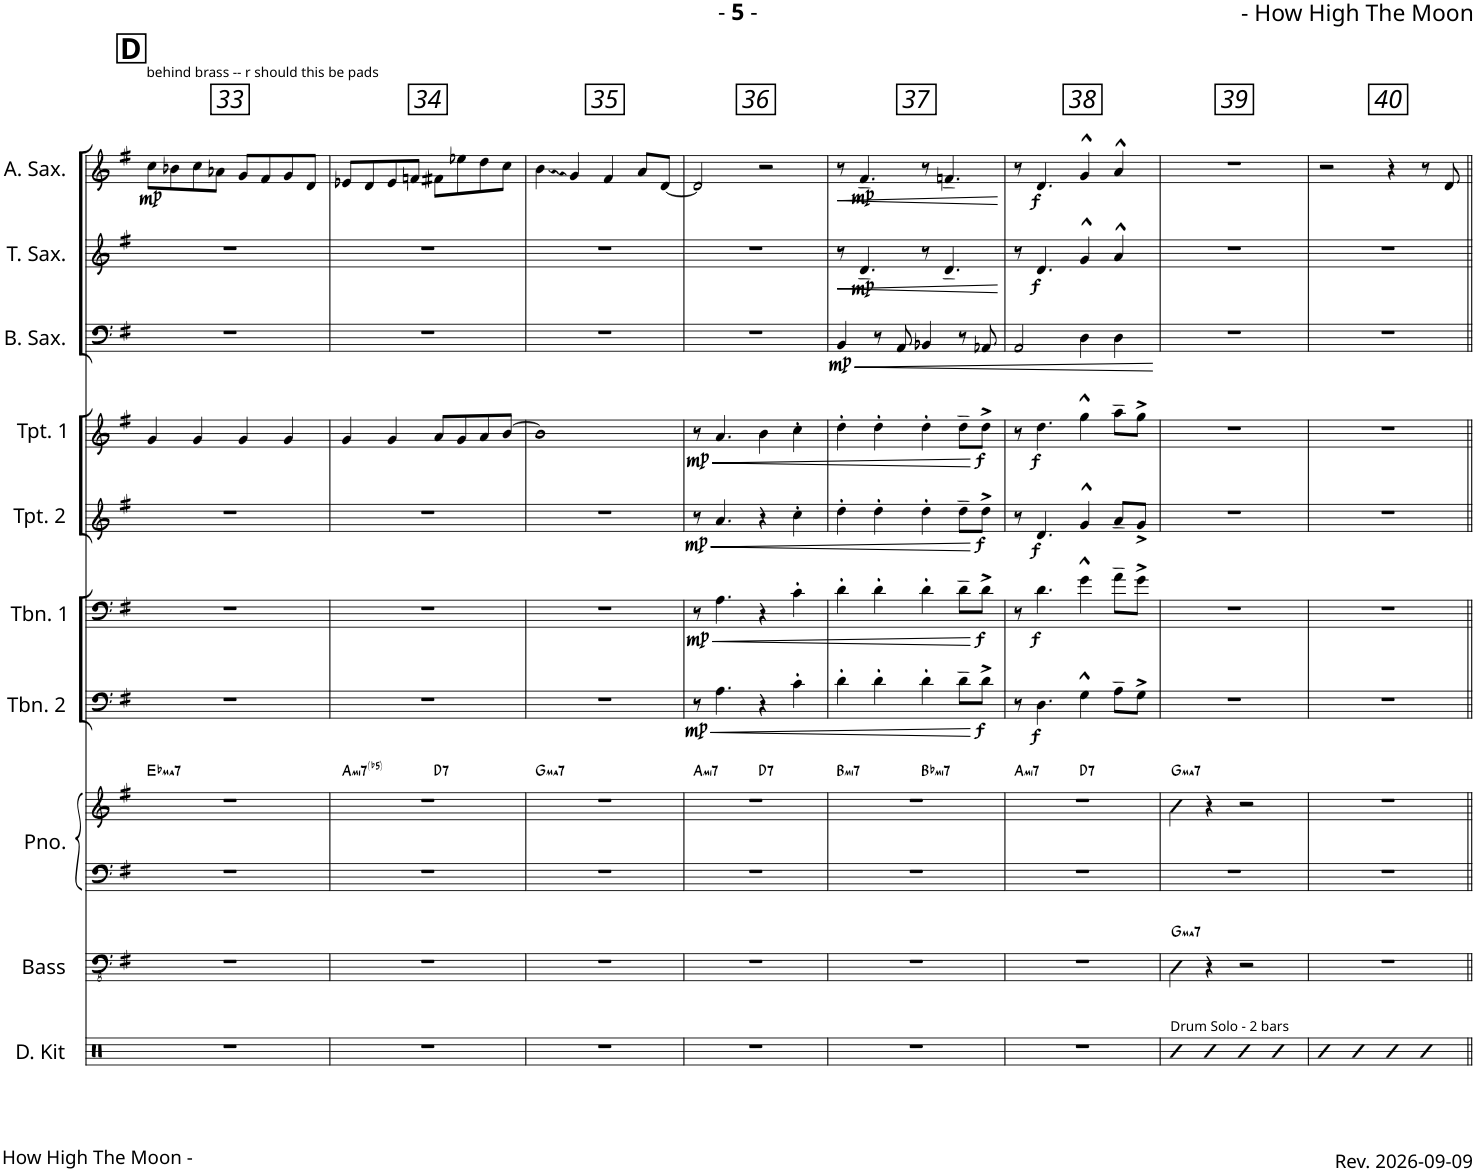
**kern	**kern	**harte	**kern	**kern	**harte	**kern	**dynam	**kern	**dynam	**kern	**dynam	**kern	**dynam	**kern	**dynam	**kern	**dynam	**kern	**dynam
*part10	*part9	*part9	*part8	*part8	*part8	*part7	*part7	*part6	*part6	*part5	*part5	*part4	*part4	*part3	*part3	*part2	*part2	*part1	*part1
*staff11	*staff10	*	*staff9	*staff8	*	*staff7	*staff7	*staff6	*staff6	*staff5	*staff5	*staff4	*staff4	*staff3	*staff3	*staff2	*staff2	*staff1	*staff1
*I"Drum Kit	*I"Acoustic Bass	*	*I"Piano	*	*	*I"Trombone 2	*	*I"Trombone 1	*	*I"Trumpet 2	*	*I"Trumpet 1	*	*I"Baritone Sax	*	*I"Tenor Sax	*	*I"Alto Sax	*
*I'D. Kit	*I'Bass	*	*I'Pno.	*	*	*I'Tbn. 2	*	*I'Tbn. 1	*	*I'Tpt. 2	*	*I'Tpt. 1	*	*I'B. Sax.	*	*I'T. Sax.	*	*I'A. Sax.	*
!!LO:PB:g=z
*clefX	*clefFv4	*	*clefF4	*clefG2	*	*clefF4	*	*clefF4	*	*clefG2	*	*clefG2	*	*clefF4	*	*clefG2	*	*clefG2	*
*	*	*	*	*	*	*	*	*	*	*Trd1c2	*	*Trd1c2	*	*Trd12c21	*	*Trd8c14	*	*Trd5c9	*
*k[]	*k[f#]	*	*k[f#]	*k[f#]	*	*k[f#]	*	*k[f#]	*	*k[f#]	*	*k[f#]	*	*k[f#]	*	*k[f#]	*	*k[f#]	*
*M4/4	*M4/4	*	*M4/4	*M4/4	*	*M4/4	*	*M4/4	*	*M4/4	*	*M4/4	*	*M4/4	*	*M4/4	*	*M4/4	*
!!LO:REH:place=s1:a:B:cj:fs=14:t=D
=33	=33	=33	=33	=33	=33	=33	=33	=33	=33	=33	=33	=33	=33	=33	=33	=33	=33	=33	=33
!	!	!	!	!	!	!	!	!	!	!	!	!	!	!	!	!	!	!LO:TX:a:t=behind brass -- r should this be pads	!
!	!	!	!	!	!LO:H:kt=ma7	!	!	!	!	!	!	!	!	!	!	!	!	!	!LO:DY:b
1r	1r	.	1r	1r	Eb:maj7	1r	.	1r	.	1r	.	4g/	.	1r	.	1r	.	8cc\L	mp
.	.	.	.	.	.	.	.	.	.	.	.	.	.	.	.	.	.	8b-X\	.
.	.	.	.	.	.	.	.	.	.	.	.	4g/	.	.	.	.	.	8cc\	.
.	.	.	.	.	.	.	.	.	.	.	.	.	.	.	.	.	.	8a-X\J	.
.	.	.	.	.	.	.	.	.	.	.	.	4g/	.	.	.	.	.	8g/L	.
.	.	.	.	.	.	.	.	.	.	.	.	.	.	.	.	.	.	8f#/	.
.	.	.	.	.	.	.	.	.	.	.	.	4g/	.	.	.	.	.	8g/	.
.	.	.	.	.	.	.	.	.	.	.	.	.	.	.	.	.	.	8d/J	.
=34	=34	=34	=34	=34	=34	=34	=34	=34	=34	=34	=34	=34	=34	=34	=34	=34	=34	=34	=34
!	!	!	!	!	!LO:H:kt=mi7(b5)	!	!	!	!	!	!	!	!	!	!	!	!	!	!
*	*	*	*	*^	*	*	*	*	*	*	*	*	*	*	*	*	*	*	*
1r	1r	.	1r	1r	2ryy	A:hdim7	1r	.	1r	.	1r	.	4g/	.	1r	.	1r	.	8e-X/L	.
.	.	.	.	.	.	.	.	.	.	.	.	.	.	.	.	.	.	.	8d/	.
.	.	.	.	.	.	.	.	.	.	.	.	.	4g/	.	.	.	.	.	8e-/	.
.	.	.	.	.	.	.	.	.	.	.	.	.	.	.	.	.	.	.	8fn/J	.
!	!	!	!	!	!	!LO:H:kt=7	!	!	!	!	!	!	!	!	!	!	!	!	!	!
.	.	.	.	.	2ryy	D:7	.	.	.	.	.	.	8a/L	.	.	.	.	.	8f#X\L	.
.	.	.	.	.	.	.	.	.	.	.	.	.	8g/	.	.	.	.	.	8ee-X\	.
.	.	.	.	.	.	.	.	.	.	.	.	.	8a/	.	.	.	.	.	8dd\	.
.	.	.	.	.	.	.	.	.	.	.	.	.	[8b/J	.	.	.	.	.	8cc\J	.
=35	=35	=35	=35	=35	=35	=35	=35	=35	=35	=35	=35	=35	=35	=35	=35	=35	=35	=35	=35	=35
!	!	!	!	!	!	!LO:H:kt=ma7	!	!	!	!	!	!	!	!	!	!	!	!	!	!
*	*	*	*	*v	*v	*	*	*	*	*	*	*	*	*	*	*	*	*	*	*
1r	1r	.	1r	1r	G:maj7	1r	.	1r	.	1r	.	1b]	.	1r	.	1r	.	4b\	.
.	.	.	.	.	.	.	.	.	.	.	.	.	.	.	.	.	.	4g/	.
.	.	.	.	.	.	.	.	.	.	.	.	.	.	.	.	.	.	4f#/	.
.	.	.	.	.	.	.	.	.	.	.	.	.	.	.	.	.	.	8a/L	.
.	.	.	.	.	.	.	.	.	.	.	.	.	.	.	.	.	.	[8d/J	.
=36	=36	=36	=36	=36	=36	=36	=36	=36	=36	=36	=36	=36	=36	=36	=36	=36	=36	=36	=36
!	!	!	!	!	!	!	!LO:HP:b	!	!LO:HP:b	!	!LO:HP:b	!	!LO:HP:b	!	!	!	!	!	!
!	!	!	!	!	!LO:H:kt=mi7	!	!LO:DY:n=1:b	!	!LO:DY:n=1:b	!	!LO:DY:n=1:b	!	!LO:DY:n=1:b	!	!	!	!	!	!
*	*	*	*	*^	*	*	*	*	*	*	*	*	*	*	*	*	*	*	*
1r	1r	.	1r	1r	2ryy	A:min7	8r	< mp	8r	< mp	8r	< mp	8r	< mp	1r	.	1r	.	2d/]	.
.	.	.	.	.	.	.	4.A\	.	4.A\	.	4.a/	.	4.a/	.	.	.	.	.	.	.
!	!	!	!	!	!	!LO:H:kt=7	!	!	!	!	!	!	!	!	!	!	!	!	!	!
.	.	.	.	.	2ryy	D:7	4r	.	4r	.	4r	.	4b\	.	.	.	.	.	2r	.
.	.	.	.	.	.	.	4c'\	.	4c'\	.	4cc'\	.	4cc'\	.	.	.	.	.	.	.
=37	=37	=37	=37	=37	=37	=37	=37	=37	=37	=37	=37	=37	=37	=37	=37	=37	=37	=37	=37	=37
!	!	!	!	!	!	!	!	!	!	!	!	!	!	!	!	!LO:HP:b	!	!LO:HP:b	!	!LO:HP:b
!	!	!	!	!	!	!LO:H:kt=mi7	!	!	!	!	!	!	!	!	!	!LO:DY:n=1:b	!	!	!	!
1r	1r	.	1r	1r	2ryy	B:min7	4d'\	.	4d'\	.	4dd'\	.	4dd'\	.	4BB/	< mp	8r	<	8r	<
!	!	!	!	!	!	!	!	!	!	!	!	!	!	!	!	!	!	!LO:DY:b	!	!LO:DY:b
.	.	.	.	.	.	.	.	.	.	.	.	.	.	.	.	.	4.d~/	mp	4.f#~/	mp
.	.	.	.	.	.	.	4d'\	.	4d'\	.	4dd'\	.	4dd'\	.	8r	.	.	.	.	.
.	.	.	.	.	.	.	.	.	.	.	.	.	.	.	8AA/	.	.	.	.	.
!	!	!	!	!	!	!LO:H:kt=mi7	!	!	!	!	!	!	!	!	!	!	!	!	!	!
.	.	.	.	.	2ryy	Bb:min7	4d'\	.	4d'\	.	4dd'\	.	4dd'\	.	4BB-X/	.	8r	.	8r	.
.	.	.	.	.	.	.	.	.	.	.	.	.	.	.	.	.	4.d~/	.	4.fn~/	.
.	.	.	.	.	.	.	8d~\L	.	8d~\L	.	8dd~\L	.	8dd~\L	.	8r	.	.	.	.	.
!	!	!	!	!	!	!	!	!LO:DY:n=1:b	!	!LO:DY:n=1:b	!	!LO:DY:n=1:b	!	!LO:DY:n=1:b	!	!	!	!	!	!
.	.	.	.	.	.	.	8d^\J	[ f	8d^\J	[ f	8dd^\J	[ f	8dd^\J	[ f	8AA-X/	.	.	.	.	.
.	.	.	.	.	.	.	.	.	.	.	.	.	.	.	.	.	.	[	.	[
=38	=38	=38	=38	=38	=38	=38	=38	=38	=38	=38	=38	=38	=38	=38	=38	=38	=38	=38	=38	=38
!	!	!	!	!	!	!LO:H:kt=mi7	!	!	!	!	!	!	!	!	!	!	!	!	!	!
1r	1r	.	1r	1r	2ryy	A:min7	8r	.	8r	.	8r	.	8r	.	2AA/	.	8r	.	8r	.
!	!	!	!	!	!	!	!	!LO:DY:b	!	!LO:DY:b	!	!LO:DY:b	!	!LO:DY:b	!	!	!	!LO:DY:b	!	!LO:DY:b
.	.	.	.	.	.	.	4.D\	f	4.d\	f	4.d/	f	4.dd\	f	.	.	4.d/	f	4.d/	f
!	!	!	!	!	!	!LO:H:kt=7	!	!	!	!	!	!	!	!	!	!	!	!	!	!
.	.	.	.	.	2ryy	D:7	4G'^^\	.	4g'^^\	.	4g'^^/	.	4gg'^^\	.	4D\	.	4g'^^/	.	4g'^^/	.
.	.	.	.	.	.	.	8A~\L	.	8a~\L	.	8a~/L	.	8aa~\L	.	4D\	.	4a'^^/	.	4a'^^/	.
.	.	.	.	.	.	.	8G^\J	.	8g^\J	.	8g^/J	.	8gg^\J	.	.	.	.	.	.	.
.	.	.	.	.	.	.	.	.	.	.	.	.	.	.	.	[	.	.	.	.
=39	=39	=39	=39	=39	=39	=39	=39	=39	=39	=39	=39	=39	=39	=39	=39	=39	=39	=39	=39	=39
!LO:TX:a:t=Drum Solo - 2 bars	!	!LO:H:kt=ma7	!	!	!	!LO:H:kt=ma7	!	!	!	!	!	!	!	!	!	!	!	!	!	!
*	*	*	*	*v	*v	*	*	*	*	*	*	*	*	*	*	*	*	*	*	*
4R	4b\	G:maj7	1r	4b\	G:maj7	1r	.	1r	.	1r	.	1r	.	1r	.	1r	.	1r	.
4R	4r	.	.	4r	.	.	.	.	.	.	.	.	.	.	.	.	.	.	.
4R	2r	.	.	2r	.	.	.	.	.	.	.	.	.	.	.	.	.	.	.
4R	.	.	.	.	.	.	.	.	.	.	.	.	.	.	.	.	.	.	.
=40	=40	=40	=40	=40	=40	=40	=40	=40	=40	=40	=40	=40	=40	=40	=40	=40	=40	=40	=40
4R	1r	.	1r	1r	.	1r	.	1r	.	1r	.	1r	.	1r	.	1r	.	2r	.
4R	.	.	.	.	.	.	.	.	.	.	.	.	.	.	.	.	.	.	.
4R	.	.	.	.	.	.	.	.	.	.	.	.	.	.	.	.	.	4r	.
4R	.	.	.	.	.	.	.	.	.	.	.	.	.	.	.	.	.	8r	.
.	.	.	.	.	.	.	.	.	.	.	.	.	.	.	.	.	.	8d/	.
=||	=||	=||	=||	=||	=||	=||	=||	=||	=||	=||	=||	=||	=||	=||	=||	=||	=||	=||	=||
*-	*-	*-	*-	*-	*-	*-	*-	*-	*-	*-	*-	*-	*-	*-	*-	*-	*-	*-	*-
